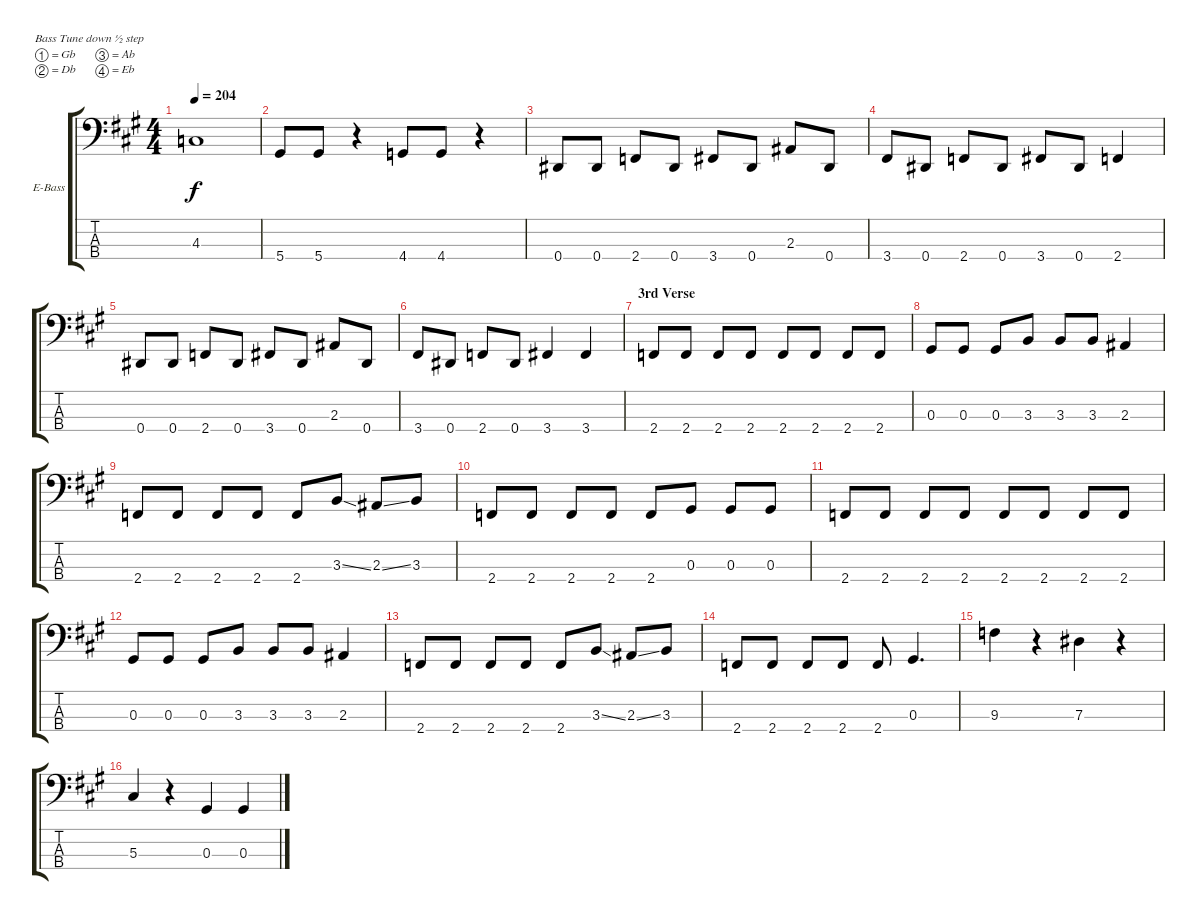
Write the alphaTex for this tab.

\bracketExtendMode groupsimilarinstruments
\firstSystemTrackNameOrientation horizontal
\otherSystemsTrackNameOrientation horizontal
\track ("Cone" "E-Bass") {instrument electricbassfinger}
\staff {score tabs}
\tuning (Gb2 Db2 Ab1 Eb1)
\ts (4 4)
\tempo 204
\clef f4
\ks a
4.3.1{dy f} |
5.4.8 5.4.8 r.4 4.4.8 4.4.8 r.4 |
0.4.8 0.4.8 2.4.8 0.4.8 3.4.8 0.4.8 2.3.8 0.4.8 |
3.4.8 0.4.8 2.4.8 0.4.8 3.4.8 0.4.8 2.4.4 |
0.4.8 0.4.8 2.4.8 0.4.8 3.4.8 0.4.8 2.3.8 0.4.8 |
3.4.8 0.4.8 2.4.8 0.4.8 3.4.4 3.4.4 |
\section ("" "3rd Verse")
2.4.8 2.4.8 2.4.8 2.4.8 2.4.8 2.4.8 2.4.8 2.4.8 |
0.3.8 0.3.8 0.3.8 3.3.8 3.3.8 3.3.8 2.3.4 |
2.4.8 2.4.8 2.4.8 2.4.8 2.4.8 3.3{ss}.8 2.3{ss}.8 3.3.8 |
2.4.8 2.4.8 2.4.8 2.4.8 2.4.8 0.3.8 0.3.8 0.3.8 |
2.4.8 2.4.8 2.4.8 2.4.8 2.4.8 2.4.8 2.4.8 2.4.8 |
0.3.8 0.3.8 0.3.8 3.3.8 3.3.8 3.3.8 2.3.4 |
2.4.8 2.4.8 2.4.8 2.4.8 2.4.8 3.3{ss}.8 2.3{ss}.8 3.3.8 |
2.4.8 2.4.8 2.4.8 2.4.8 2.4.8 0.3.4{d} |
9.3.4 r.4 7.3.4 r.4 |
5.3.4 r.4 0.3.4 0.3.4
